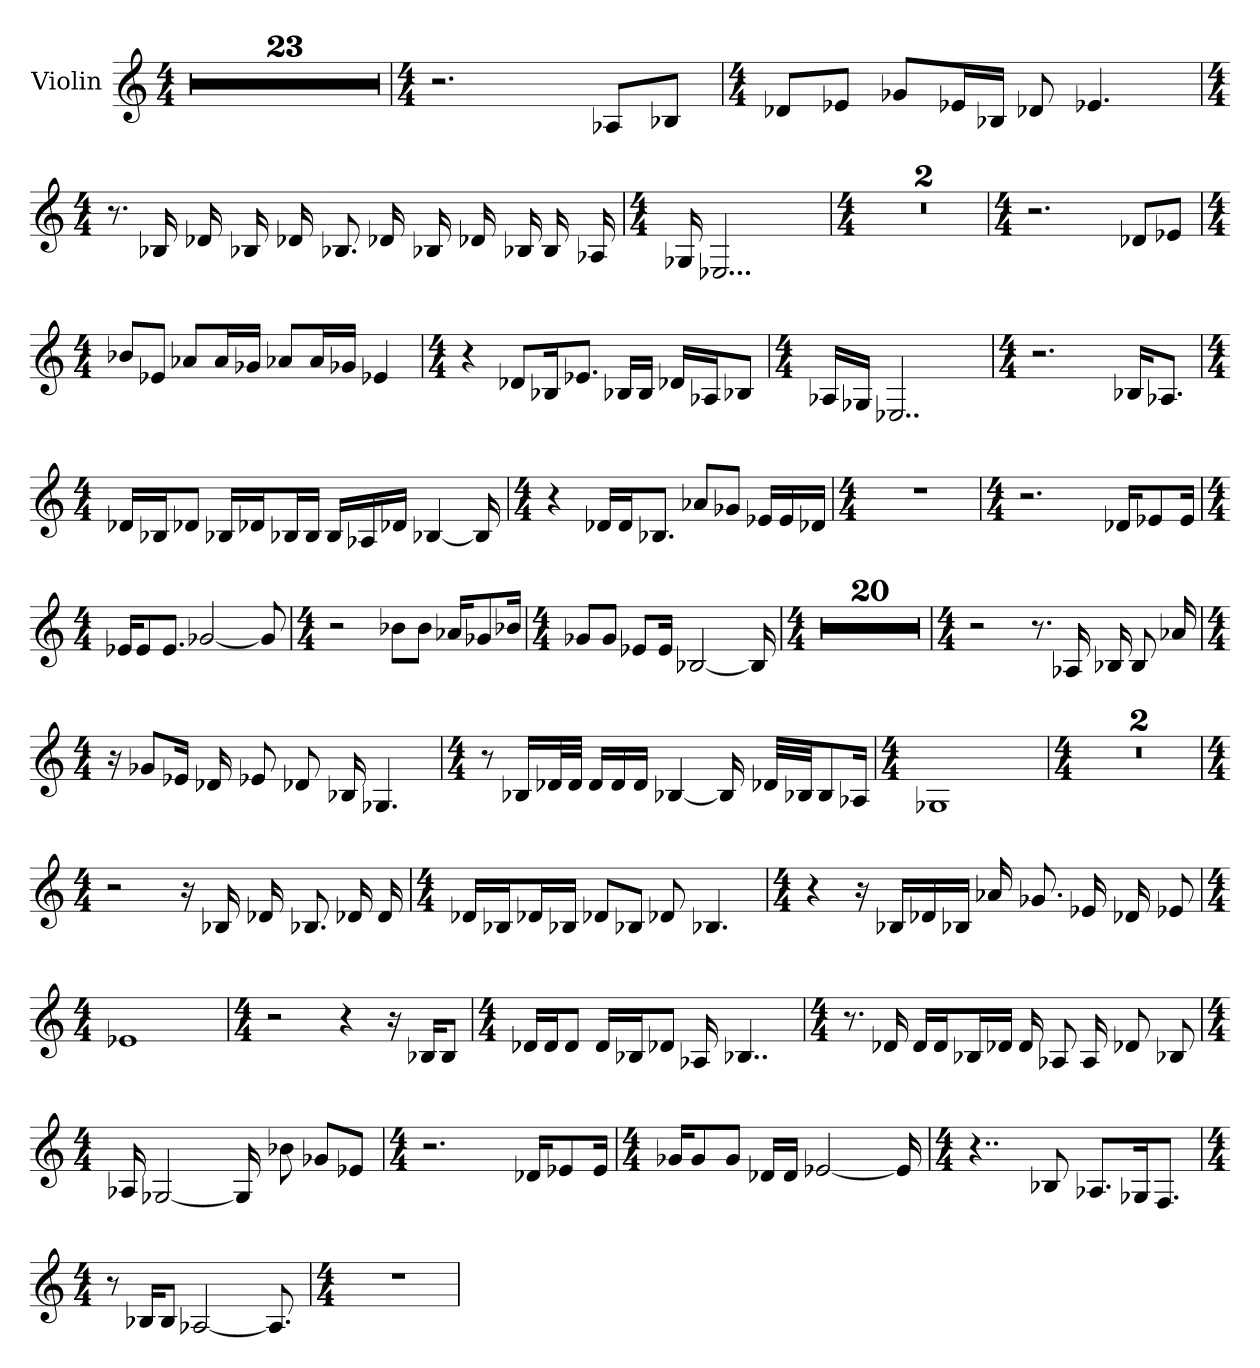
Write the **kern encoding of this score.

**kern
*part1
*staff1
*I"Violin
*I'Vln
*M4/4
=
1r
=
*M4/4
1r
=
*M4/4
1r
=
*M4/4
1r
=
*M4/4
1r
=
*M4/4
1r
=
*M4/4
1r
=
*M4/4
1r
=
*M4/4
1r
=
*M4/4
1r
=
*M4/4
1r
=
*M4/4
1r
=
*M4/4
1r
=
*M4/4
1r
=
*M4/4
1r
=
*M4/4
1r
=
*M4/4
1r
=
*M4/4
1r
=
*M4/4
1r
=
*M4/4
1r
=
*M4/4
1r
=
*M4/4
1r
=
*M4/4
1r
=
*M4/4
2.r
8A-XL
8B-XJ
=
*M4/4
8d-XL
8e-XJ
8g-XL
16e-XL
16B-XJJ
8d-X
4.e-X
=
*M4/4
8.r
16B-X
16d-XLL
16B-XJ
16d-XL
8.B-XJ
16d-XLL
16B-XJJ
16d-XLL
16B-XJ
16B-L
16A-XJJ
=
*M4/4
16G-X
2...E-X
=
*M4/4
1r
=
*M4/4
1r
=
*M4/4
2.r
8d-XL
8e-XJ
=
*M4/4
8b-XL
8e-XJ
8a-XL
16a-L
16g-XJJ
8a-XL
16a-L
16g-XJJ
4e-X
=
*M4/4
4r
8d-XL
16B-XK
8.e-XJ
16B-XLL
16B-JJ
16d-XLL
16A-XJ
8B-XJ
=
*M4/4
16A-XLL
16G-XJJ
2..E-X
=
*M4/4
2.r
16B-XKL
8.A-XJ
=
*M4/4
16d-XLL
16B-XJ
8d-XJ
16B-XLL
16d-XJ
16B-XL
16B-JJ
16B-LL
16A-X
16d-XJJ
[4B-X
16B-]
=
*M4/4
4r
16d-XLL
16d-J
8.B-XJ
8a-XL
8g-XJ
16e-XLL
16e-
16d-XJJ
=
*M4/4
1r
=
*M4/4
2.r
16d-XKL
8e-X
16e-Jk
=
*M4/4
16e-XKL
8e-
8.e-J
[2g-X
8g-]
=
*M4/4
2r
8b-XL
8b-J
16a-XKL
8g-X
16b-XJk
=
*M4/4
8g-XL
8g-J
8e-XL
16e-Jk
[2B-X
16B-]
=
*M4/4
1r
=
*M4/4
1r
=
*M4/4
1r
=
*M4/4
1r
=
*M4/4
1r
=
*M4/4
1r
=
*M4/4
1r
=
*M4/4
1r
=
*M4/4
1r
=
*M4/4
1r
=
*M4/4
1r
=
*M4/4
1r
=
*M4/4
1r
=
*M4/4
1r
=
*M4/4
1r
=
*M4/4
1r
=
*M4/4
1r
=
*M4/4
1r
=
*M4/4
1r
=
*M4/4
1r
=
*M4/4
2r
8.r
16A-X
16B-XLL
8B-
16a-XJk
=
*M4/4
16r
8g-XL
16e-XJk
16d-XLL
8e-X
8d-XJ
16B-X
4.G-X
=
*M4/4
8r
16B-XLL
32d-XL
32d-JJJ
16d-LL
16d-
16d-JJ
[4B-X
16B-]
32d-XLLL
32B-XJJ
8B-
16A-XJk
=
*M4/4
1G-X
=
*M4/4
1r
=
*M4/4
1r
=
*M4/4
2r
16r
16B-XLL
16d-X
8.B-XJ
16d-XLL
16d-JJ
=
*M4/4
16d-XLL
16B-XJ
16d-XL
16B-XJJ
8d-XL
8B-XJ
8d-X
4.B-X
=
*M4/4
4r
16r
16B-XLL
16d-X
16B-XJJ
16a-XLL
8.g-XJ
16e-XLL
16d-XJ
8e-XJ
=
*M4/4
1e-X
=
*M4/4
2r
4r
16r
16B-XKL
8B-J
=
*M4/4
16d-XLL
16d-J
8d-J
16d-LL
16B-XJ
8d-XJ
16A-X
4..B-X
=
*M4/4
8.r
16d-X
16d-LL
16d-J
16B-XL
16d-XJJ
16d-LL
8A-X
16A-Jk
8d-XL
8B-XJ
=
*M4/4
16A-X
[2G-X
16G-]
8b-X
8g-XL
8e-XJ
=
*M4/4
2.r
16d-XKL
8e-X
16e-Jk
=
*M4/4
16g-XKL
8g-
8g-J
16d-XLL
16d-JJ
[2e-X
16e-]
=
*M4/4
4..r
8B-X
8.A-XL
16G-XK
8.FJ
=
*M4/4
8r
16B-XKL
8B-J
[2A-X
8.A-]
=
*M4/4
1r
=
*-
